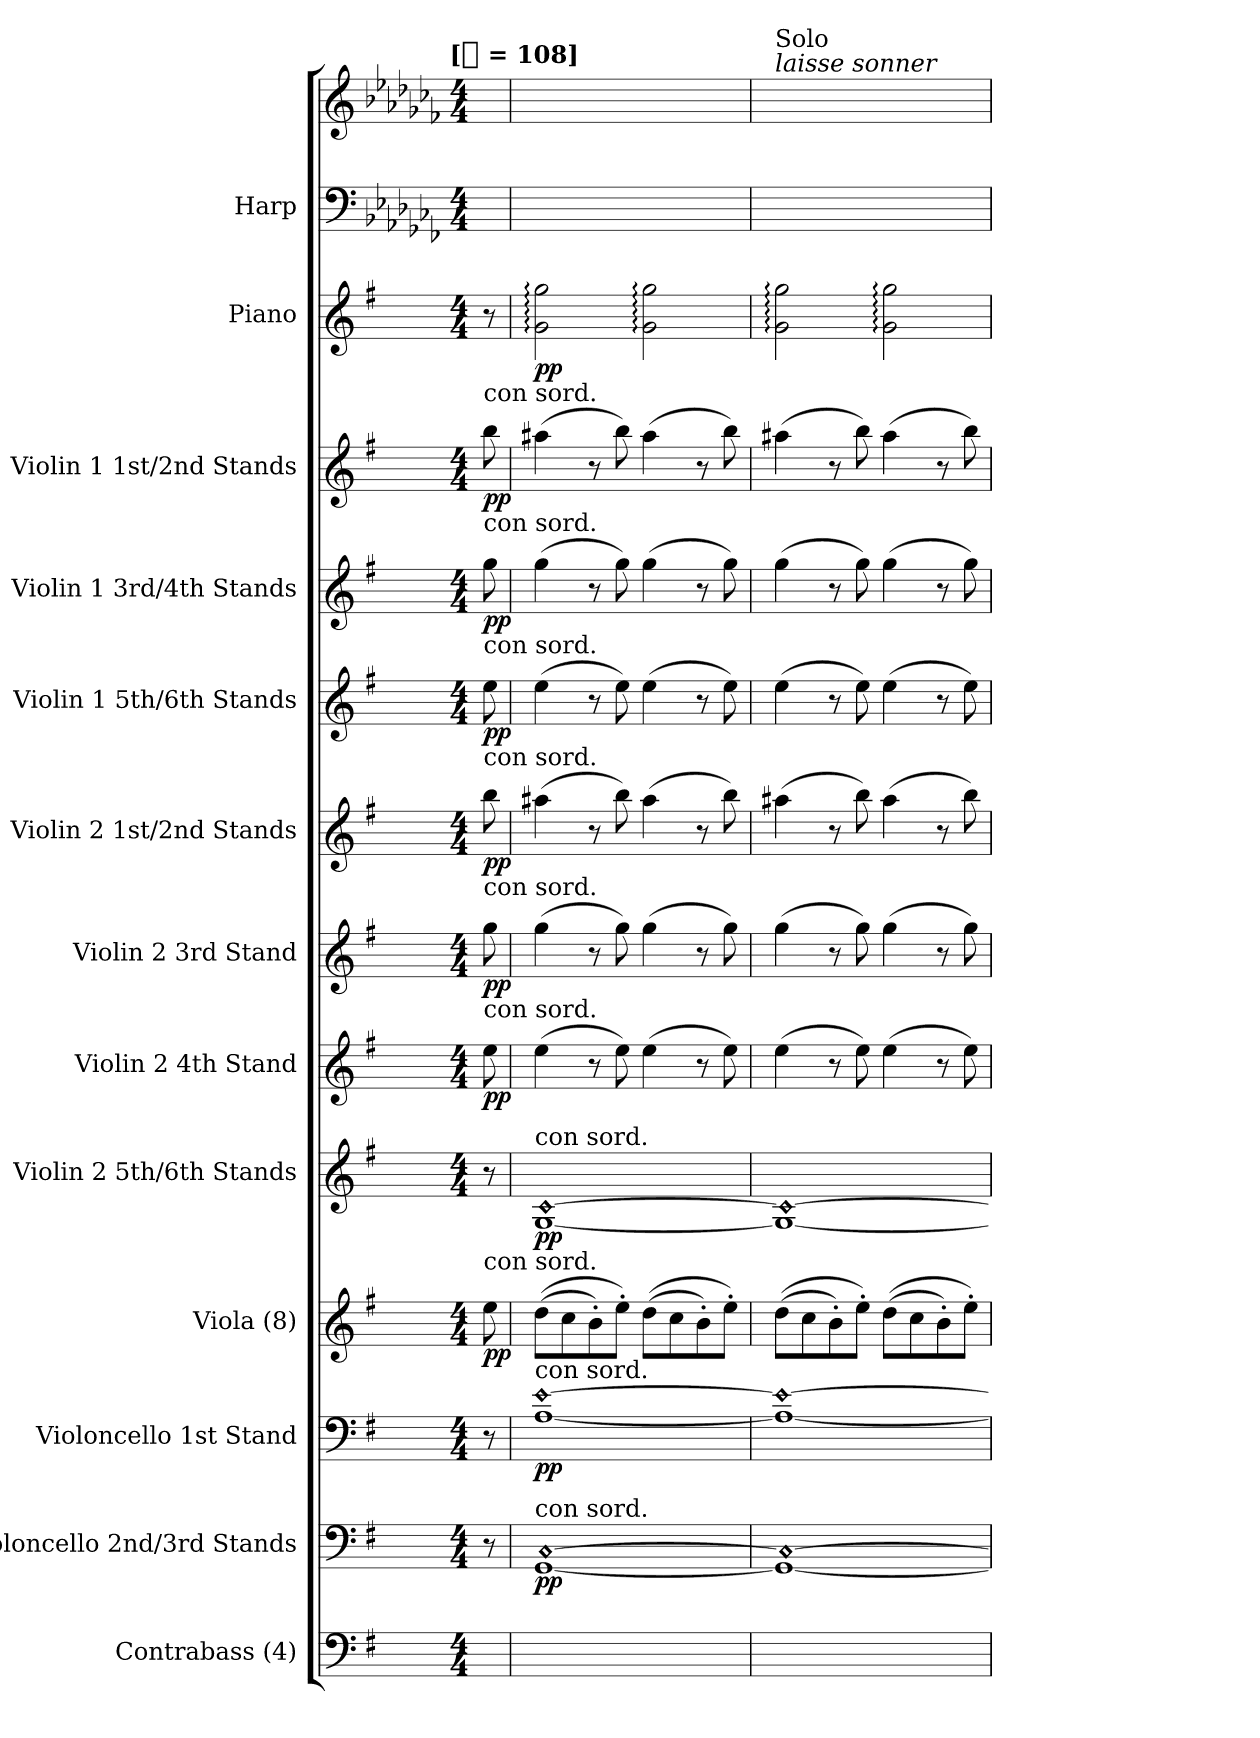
**kern	**kern	**dynam	**kern	**dynam	**kern	**dynam	**kern	**dynam	**kern	**dynam	**kern	**dynam	**kern	**dynam	**kern	**dynam	**kern	**dynam	**kern	**dynam	**kern	**dynam	**kern	**kern
*part13	*part12	*part12	*part11	*part11	*part10	*part10	*part9	*part9	*part8	*part8	*part7	*part7	*part6	*part6	*part5	*part5	*part4	*part4	*part3	*part3	*part2	*part2	*part1	*part1
*staff14	*staff13	*staff13	*staff12	*staff12	*staff11	*staff11	*staff10	*staff10	*staff9	*staff9	*staff8	*staff8	*staff7	*staff7	*staff6	*staff6	*staff5	*staff5	*staff4	*staff4	*staff3	*staff3	*staff2	*staff1
*I"Contrabass (4)	*I"Violoncello 2nd/3rd Stands	*	*I"Violoncello 1st Stand	*	*I"Viola (8)	*	*I"Violin 2 5th/6th Stands	*	*I"Violin 2 4th Stand	*	*I"Violin 2 3rd Stand	*	*I"Violin 2 1st/2nd Stands	*	*I"Violin 1 5th/6th Stands	*	*I"Violin 1 3rd/4th Stands	*	*I"Violin 1 1st/2nd Stands	*	*I"Piano	*	*I"Harp	*
*I'Cb.	*I'Vc.	*	*I'Vc.	*	*I'Vla.	*	*I'Vln. 2	*	*I'Vln. 2	*	*I'Vln. 2	*	*I'Vln. 2	*	*I'Vln. 1	*	*I'Vln. 1	*	*I'Vln. 1	*	*I'Pno.	*	*I'Hp.	*
*clefF4	*clefF4	*	*clefF4	*	*clefG2	*	*clefG2	*	*clefG2	*	*clefG2	*	*clefG2	*	*clefG2	*	*clefG2	*	*clefG2	*	*clefG2	*	*clefF4	*clefG2
*ITrd7c12	*	*	*	*	*	*	*	*	*	*	*	*	*	*	*	*	*	*	*	*	*	*	*	*
*k[f#]	*k[f#]	*	*k[f#]	*	*k[f#]	*	*k[f#]	*	*k[f#]	*	*k[f#]	*	*k[f#]	*	*k[f#]	*	*k[f#]	*	*k[f#]	*	*k[f#]	*	*k[b-e-a-d-g-c-f-]	*k[b-e-a-d-g-c-f-]
*G:	*G:	*	*G:	*	*G:	*	*G:	*	*G:	*	*G:	*	*G:	*	*G:	*	*G:	*	*G:	*	*G:	*	*C-:	*C-:
!!LO:TX:omd:t=[[8th] = 108]
*M4/4	*M4/4	*	*M4/4	*	*M4/4	*	*M4/4	*	*M4/4	*	*M4/4	*	*M4/4	*	*M4/4	*	*M4/4	*	*M4/4	*	*M4/4	*	*M4/4	*M4/4
*MM54	*MM54	*	*MM54	*	*MM54	*	*MM54	*	*MM54	*	*MM54	*	*MM54	*	*MM54	*	*MM54	*	*MM54	*	*MM54	*	*MM54	*MM54
=	=	=	=	=	=	=	=	=	=	=	=	=	=	=	=	=	=	=	=	=	=	=	=	=
!	!	!	!	!	!	!	!	!	!	!	!	!	!	!	!	!	!	!	!LO:TX:a:t=con sord.	!	!	!	!	!
!	!	!	!	!	!	!	!	!	!	!	!	!	!	!	!	!	!LO:TX:a:t=con sord.	!	!	!	!	!	!	!
!	!	!	!	!	!	!	!	!	!	!	!	!	!	!	!LO:TX:a:t=con sord.	!	!	!	!	!	!	!	!	!
!	!	!	!	!	!	!	!	!	!	!	!	!	!LO:TX:a:t=con sord.	!	!	!	!	!	!	!	!	!	!	!
!	!	!	!	!	!	!	!	!	!	!	!LO:TX:a:t=con sord.	!	!	!	!	!	!	!	!	!	!	!	!	!
!	!	!	!	!	!	!	!	!	!LO:TX:a:t=con sord.	!	!	!	!	!	!	!	!	!	!	!	!	!	!	!
!	!	!	!	!	!LO:TX:a:t=con sord.	!	!	!	!	!	!	!	!	!	!	!	!	!	!	!	!	!	!	!
8ryy	8r	.	8r	.	8ee	pp	8r	.	8ee	pp	8gg	pp	8bb	pp	8ee	pp	8gg	pp	8bb	pp	8r	.	8ryy	8ryy
=1	=1	=1	=1	=1	=1	=1	=1	=1	=1	=1	=1	=1	=1	=1	=1	=1	=1	=1	=1	=1	=1	=1	=1	=1
!	!	!	!	!	!	!	!LO:TX:a:t=con sord.	!	!	!	!	!	!	!	!	!	!	!	!	!	!	!	!	!
!	!	!	!LO:TX:a:t=con sord.	!	!	!	!	!	!	!	!	!	!	!	!	!	!	!	!	!	!	!	!	!
!	!LO:TX:a:t=con sord.	!	!	!	!	!	!	!	!	!	!	!	!	!	!	!	!	!	!	!	!	!	!	!
!	!LO:N:n=2:head=diamond	!	!LO:N:n=2:head=diamond	!	!	!	!LO:N:n=2:head=diamond	!	!	!	!	!	!	!	!	!	!	!	!	!	!	!	!	!
1ryy	[1GG [1C	pp	[1A [1e	pp	((8ddL	.	[1G [1c	pp	(4ee	.	(4gg	.	(4aa#X	.	(4ee	.	(4gg	.	(4aa#X	.	2g: 2gg:	pp	1ryy	1ryy
.	.	.	.	.	8cc	.	.	.	.	.	.	.	.	.	.	.	.	.	.	.	.	.	.	.
.	.	.	.	.	8b')	.	.	.	8r	.	8r	.	8r	.	8r	.	8r	.	8r	.	.	.	.	.
.	.	.	.	.	8ee'J)	.	.	.	8ee)	.	8gg)	.	8bb)	.	8ee)	.	8gg)	.	8bb)	.	.	.	.	.
.	.	.	.	.	((8ddL	.	.	.	(4ee	.	(4gg	.	(4aa#	.	(4ee	.	(4gg	.	(4aa#	.	2g: 2gg:	.	.	.
.	.	.	.	.	8cc	.	.	.	.	.	.	.	.	.	.	.	.	.	.	.	.	.	.	.
.	.	.	.	.	8b')	.	.	.	8r	.	8r	.	8r	.	8r	.	8r	.	8r	.	.	.	.	.
.	.	.	.	.	8ee'J)	.	.	.	8ee)	.	8gg)	.	8bb)	.	8ee)	.	8gg)	.	8bb)	.	.	.	.	.
=2	=2	=2	=2	=2	=2	=2	=2	=2	=2	=2	=2	=2	=2	=2	=2	=2	=2	=2	=2	=2	=2	=2	=2	=2
!	!	!	!	!	!	!	!	!	!	!	!	!	!	!	!	!	!	!	!	!	!	!	!	!LO:TX:a:i:t=laisse sonner
!	!	!	!	!	!	!	!	!	!	!	!	!	!	!	!	!	!	!	!	!	!	!	!	!LO:TX:a:t=Solo
!	!LO:N:n=2:head=diamond	!	!LO:N:n=2:head=diamond	!	!	!	!LO:N:n=2:head=diamond	!	!	!	!	!	!	!	!	!	!	!	!	!	!	!	!	!
1ryy	1GG_ 1C_	.	1A_ 1e_	.	((8ddL	.	1G_ 1c_	.	(4ee	.	(4gg	.	(4aa#X	.	(4ee	.	(4gg	.	(4aa#X	.	2g: 2gg:	.	2ryy	8ryy
.	.	.	.	.	8cc	.	.	.	.	.	.	.	.	.	.	.	.	.	.	.	.	.	.	4.ryy
.	.	.	.	.	8b')	.	.	.	8r	.	8r	.	8r	.	8r	.	8r	.	8r	.	.	.	.	.
.	.	.	.	.	8ee'J)	.	.	.	8ee)	.	8gg)	.	8bb)	.	8ee)	.	8gg)	.	8bb)	.	.	.	.	.
.	.	.	.	.	((8ddL	.	.	.	(4ee	.	(4gg	.	(4aa#	.	(4ee	.	(4gg	.	(4aa#	.	2g: 2gg:	.	4ryy	2ryy
.	.	.	.	.	8cc	.	.	.	.	.	.	.	.	.	.	.	.	.	.	.	.	.	.	.
.	.	.	.	.	8b')	.	.	.	8r	.	8r	.	8r	.	8r	.	8r	.	8r	.	.	.	4ryy	.
.	.	.	.	.	8ee'J)	.	.	.	8ee)	.	8gg)	.	8bb)	.	8ee)	.	8gg)	.	8bb)	.	.	.	.	.
=	=	=	=	=	=	=	=	=	=	=	=	=	=	=	=	=	=	=	=	=	=	=	=	=
*-	*-	*-	*-	*-	*-	*-	*-	*-	*-	*-	*-	*-	*-	*-	*-	*-	*-	*-	*-	*-	*-	*-	*-	*-
